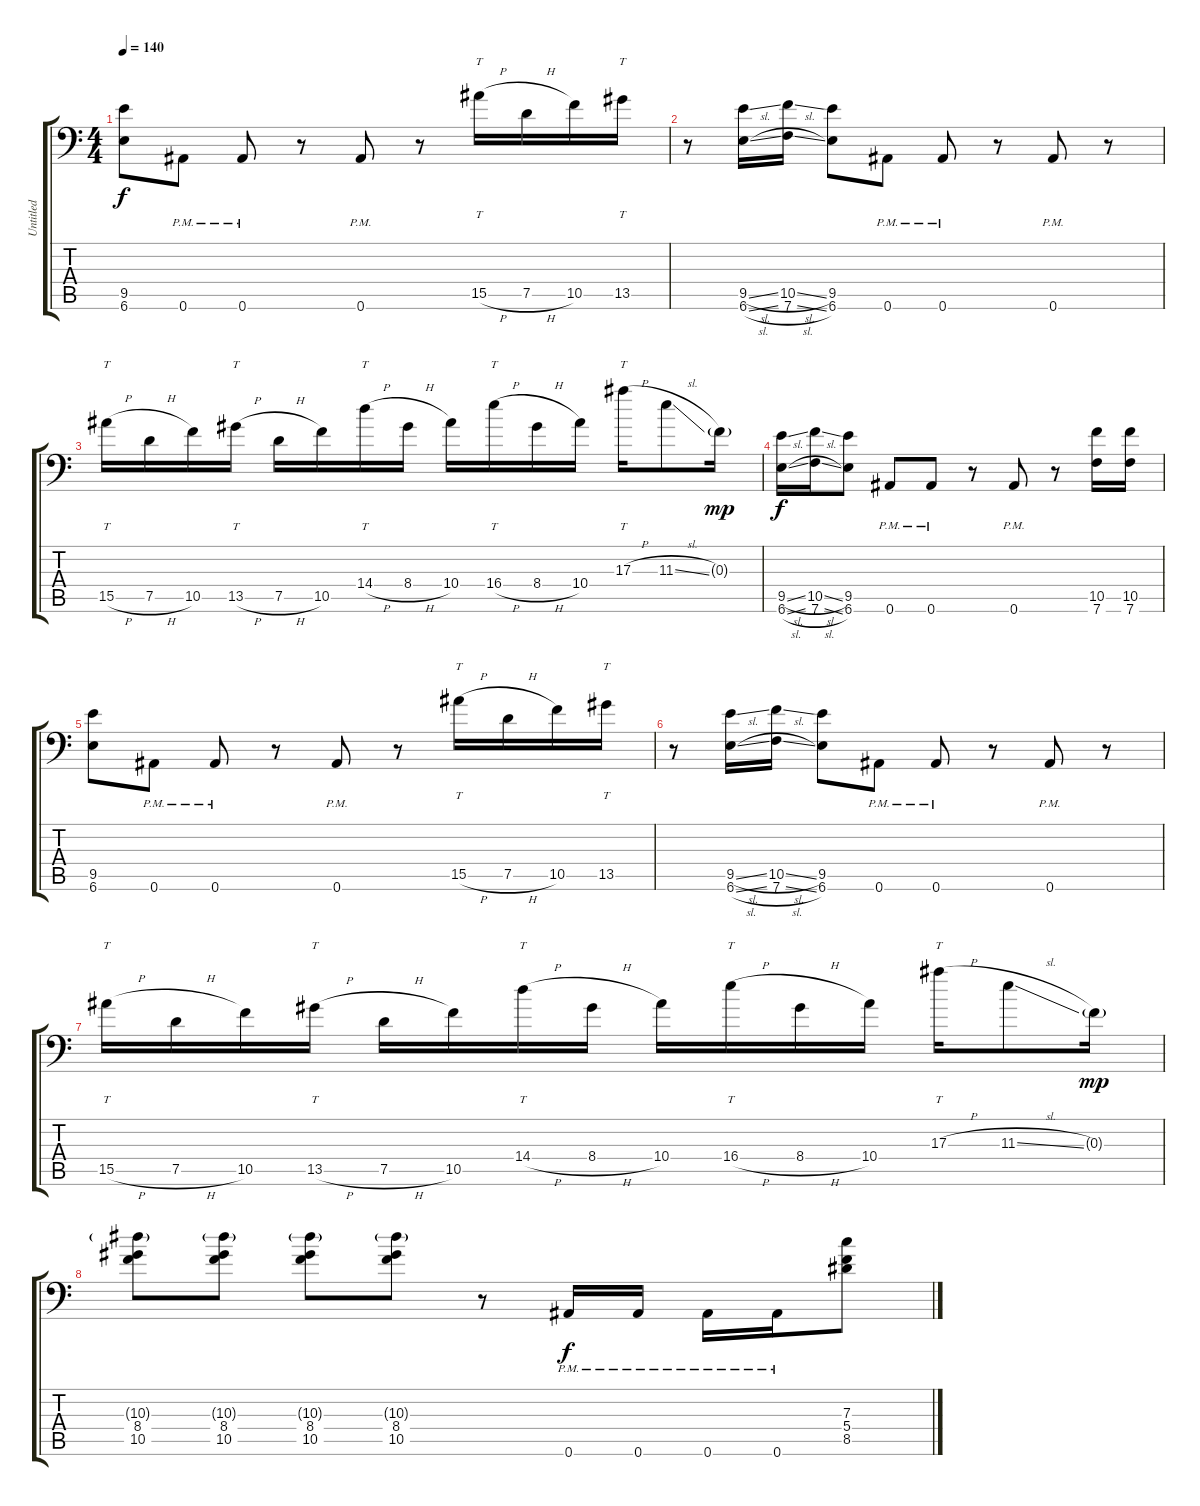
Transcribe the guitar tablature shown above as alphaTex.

\track ("Untitled" "Untitled") {instrument distortionguitar}
\staff {score tabs}
\tuning (D4 A3 F3 C3 G2 Bb1) {hide}
\ts (4 4)
\tempo 140
\clef f4
\ks c
(9.5 6.6).8{dy f} 0.6{pm}.8 0.6{pm}.8 r.8 0.6{pm}.8 r.8 15.5{h}.16{tt} 7.5{h}.16 10.5.16 13.5.16{tt} |
r.8 (9.5{sl} 6.6{sl}).16 (10.5{sl} 7.6{sl}).16 (9.5 6.6).8 0.6{pm}.8 0.6{pm}.8 r.8 0.6{pm}.8 r.8 |
15.5{h}.16{tt} 7.5{h}.16 10.5.16 13.5{h}.16{tt} 7.5{h}.16 10.5.16 14.4{h}.16{tt} 8.4{h}.16 10.4.16 16.4{h}.16{tt} 8.4{h}.16 10.4.16 17.3{h}.16{tt} 11.3{sl}.8 0.3{g}.16{dy mp} |
(9.5{sl} 6.6{sl}).16{dy f} (10.5{sl} 7.6{sl}).16 (9.5 6.6).8 0.6{pm}.8 0.6{pm}.8 r.8 0.6{pm}.8 r.8 (10.5 7.6).16 (10.5 7.6).16 |
(9.5 6.6).8 0.6{pm}.8 0.6{pm}.8 r.8 0.6{pm}.8 r.8 15.5{h}.16{tt} 7.5{h}.16 10.5.16 13.5.16{tt} |
r.8 (9.5{sl} 6.6{sl}).16 (10.5{sl} 7.6{sl}).16 (9.5 6.6).8 0.6{pm}.8 0.6{pm}.8 r.8 0.6{pm}.8 r.8 |
15.5{h}.16{tt} 7.5{h}.16 10.5.16 13.5{h}.16{tt} 7.5{h}.16 10.5.16 14.4{h}.16{tt} 8.4{h}.16 10.4.16 16.4{h}.16{tt} 8.4{h}.16 10.4.16 17.3{h}.16{tt} 11.3{sl}.8 0.3{g}.16{dy mp} |
(10.3{g} 8.4 10.5).8 (10.3{g} 8.4 10.5).8 (10.3{g} 8.4 10.5).8 (10.3{g} 8.4 10.5).8 r.8 0.6{pm}.16{dy f} 0.6{pm}.16 0.6{pm}.16 0.6{pm}.16 (7.3 5.4 8.5).8
